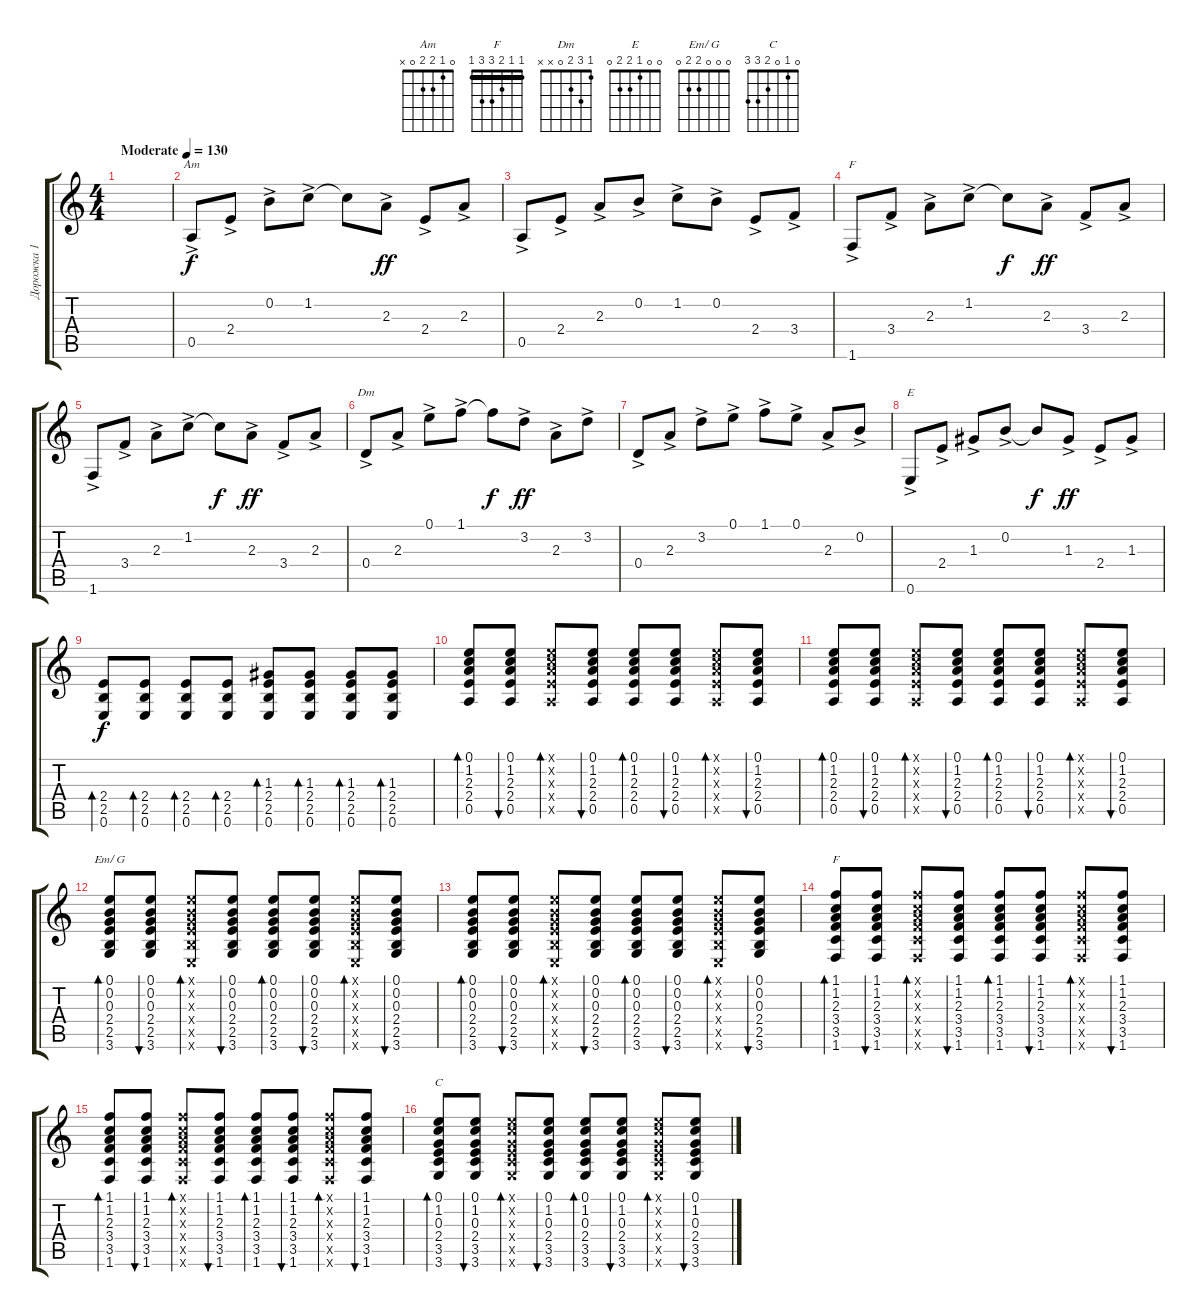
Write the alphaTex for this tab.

\track ("Дорожка 1" "Дорожка 1") {instrument acousticguitarnylon}
\staff {score tabs}
\tuning (E4 B3 G3 D3 A2 E2) {hide}
\chord ("Am" 0 1 2 2 0 x)
\chord ("F" 1 1 2 3 0 1) {barre 1}
\chord ("Dm" 1 3 2 0 x x)
\chord ("E" 0 0 1 2 2 0)
\chord ("Em/ G" 0 0 0 2 2 0)
\chord ("F" 1 1 2 3 3 1) {barre 1}
\chord ("C" 0 1 0 2 3 3)
\ts (4 4)
\tempo (130 "Moderate")
\clef g2
\ks c
|
0.5{ac}.8{ch "Am"} 2.4{ac}.8 0.2{ac}.8 1.2{ac}.8 1.2{t}.8{dy f} 2.3{ac}.8{dy ff} 2.4{ac}.8 2.3{ac}.8 |
0.5{ac}.8 2.4{ac}.8 2.3{ac}.8 0.2{ac}.8 1.2{ac}.8 0.2{ac}.8 2.4{ac}.8 3.4{ac}.8 |
1.6{ac}.8{ch "F"} 3.4{ac}.8 2.3{ac}.8 1.2{ac}.8 1.2{t}.8{dy f} 2.3{ac}.8{dy ff} 3.4{ac}.8 2.3{ac}.8 |
1.6{ac}.8 3.4{ac}.8 2.3{ac}.8 1.2{ac}.8 1.2{t}.8{dy f} 2.3{ac}.8{dy ff} 3.4{ac}.8 2.3{ac}.8 |
0.4{ac}.8{ch "Dm"} 2.3{ac}.8 0.1{ac}.8 1.1{ac}.8 1.1{t}.8{dy f} 3.2{ac}.8{dy ff} 2.3{ac}.8 3.2{ac}.8 |
0.4{ac}.8 2.3{ac}.8 3.2{ac}.8 0.1{ac}.8 1.1{ac}.8 0.1{ac}.8 2.3{ac}.8 0.2{ac}.8 |
0.6{ac}.8{ch "E"} 2.4{ac}.8 1.3{ac}.8 0.2{ac}.8 0.2{t}.8{dy f} 1.3{ac}.8{dy ff} 2.4{ac}.8 1.3{ac}.8 |
(2.4 2.5 0.6).8{bd 60 dy f} (2.4 2.5 0.6).8{bd 60} (2.4 2.5 0.6).8{bd 60} (2.4 2.5 0.6).8{bd 60} (1.3 2.4 2.5 0.6).8{bd 60} (1.3 2.4 2.5 0.6).8{bd 60} (1.3 2.4 2.5 0.6).8{bd 60} (1.3 2.4 2.5 0.6).8{bd 60} |
(0.1 1.2 2.3 2.4 0.5).8{bd 30} (0.1 1.2 2.3 2.4 0.5).8{bu 30} (0.1{x} 1.2{x} 2.3{x} 2.4{x} 0.5{x}).8{bd 30} (0.1 1.2 2.3 2.4 0.5).8{bu 30} (0.1 1.2 2.3 2.4 0.5).8{bd 30} (0.1 1.2 2.3 2.4 0.5).8{bu 30} (0.1{x} 1.2{x} 2.3{x} 2.4{x} 0.5{x}).8{bd 30} (0.1 1.2 2.3 2.4 0.5).8{bu 30} |
(0.1 1.2 2.3 2.4 0.5).8{bd 30} (0.1 1.2 2.3 2.4 0.5).8{bu 30} (0.1{x} 1.2{x} 2.3{x} 2.4{x} 0.5{x}).8{bd 30} (0.1 1.2 2.3 2.4 0.5).8{bu 30} (0.1 1.2 2.3 2.4 0.5).8{bd 30} (0.1 1.2 2.3 2.4 0.5).8{bu 30} (0.1{x} 1.2{x} 2.3{x} 2.4{x} 0.5{x}).8{bd 30} (0.1 1.2 2.3 2.4 0.5).8{bu 30} |
(0.1 0.2 0.3 2.4 2.5 3.6).8{bd 30 ch "Em/ G"} (0.1 0.2 0.3 2.4 2.5 3.6).8{bu 30} (0.1{x} 0.2{x} 0.3{x} 2.4{x} 2.5{x} 0.6{x}).8{bd 30} (0.1 0.2 0.3 2.4 2.5 3.6).8{bu 30} (0.1 0.2 0.3 2.4 2.5 3.6).8{bd 30} (0.1 0.2 0.3 2.4 2.5 3.6).8{bu 30} (0.1{x} 0.2{x} 0.3{x} 2.4{x} 2.5{x} 0.6{x}).8{bd 30} (0.1 0.2 0.3 2.4 2.5 3.6).8{bu 30} |
(0.1 0.2 0.3 2.4 2.5 3.6).8{bd 30} (0.1 0.2 0.3 2.4 2.5 3.6).8{bu 30} (0.1{x} 0.2{x} 0.3{x} 2.4{x} 2.5{x} 0.6{x}).8{bd 30} (0.1 0.2 0.3 2.4 2.5 3.6).8{bu 30} (0.1 0.2 0.3 2.4 2.5 3.6).8{bd 30} (0.1 0.2 0.3 2.4 2.5 3.6).8{bu 30} (0.1{x} 0.2{x} 0.3{x} 2.4{x} 2.5{x} 0.6{x}).8{bd 30} (0.1 0.2 0.3 2.4 2.5 3.6).8{bu 30} |
(1.1 1.2 2.3 3.4 3.5 1.6).8{bd 30 ch "F"} (1.1 1.2 2.3 3.4 3.5 1.6).8{bu 30} (1.1{x} 1.2{x} 2.3{x} 3.4{x} 3.5{x} 1.6{x}).8{bd 30} (1.1 1.2 2.3 3.4 3.5 1.6).8{bu 30} (1.1 1.2 2.3 3.4 3.5 1.6).8{bd 30} (1.1 1.2 2.3 3.4 3.5 1.6).8{bu 30} (1.1{x} 1.2{x} 2.3{x} 3.4{x} 3.5{x} 1.6{x}).8{bd 30} (1.1 1.2 2.3 3.4 3.5 1.6).8{bu 30} |
(1.1 1.2 2.3 3.4 3.5 1.6).8{bd 30} (1.1 1.2 2.3 3.4 3.5 1.6).8{bu 30} (1.1{x} 1.2{x} 2.3{x} 3.4{x} 3.5{x} 1.6{x}).8{bd 30} (1.1 1.2 2.3 3.4 3.5 1.6).8{bu 30} (1.1 1.2 2.3 3.4 3.5 1.6).8{bd 30} (1.1 1.2 2.3 3.4 3.5 1.6).8{bu 30} (1.1{x} 1.2{x} 2.3{x} 3.4{x} 3.5{x} 1.6{x}).8{bd 30} (1.1 1.2 2.3 3.4 3.5 1.6).8{bu 30} |
(0.1 1.2 0.3 2.4 3.5 3.6).8{bd 30 ch "C"} (0.1 1.2 0.3 2.4 3.5 3.6).8{bu 30} (0.1{x} 1.2{x} 0.3{x} 2.4{x} 3.5{x} 3.6{x}).8{bd 30} (0.1 1.2 0.3 2.4 3.5 3.6).8{bu 30} (0.1 1.2 0.3 2.4 3.5 3.6).8{bd 30} (0.1 1.2 0.3 2.4 3.5 3.6).8{bu 30} (0.1{x} 1.2{x} 0.3{x} 2.4{x} 3.5{x} 3.6{x}).8{bd 30} (0.1 1.2 0.3 2.4 3.5 3.6).8{bu 30}
